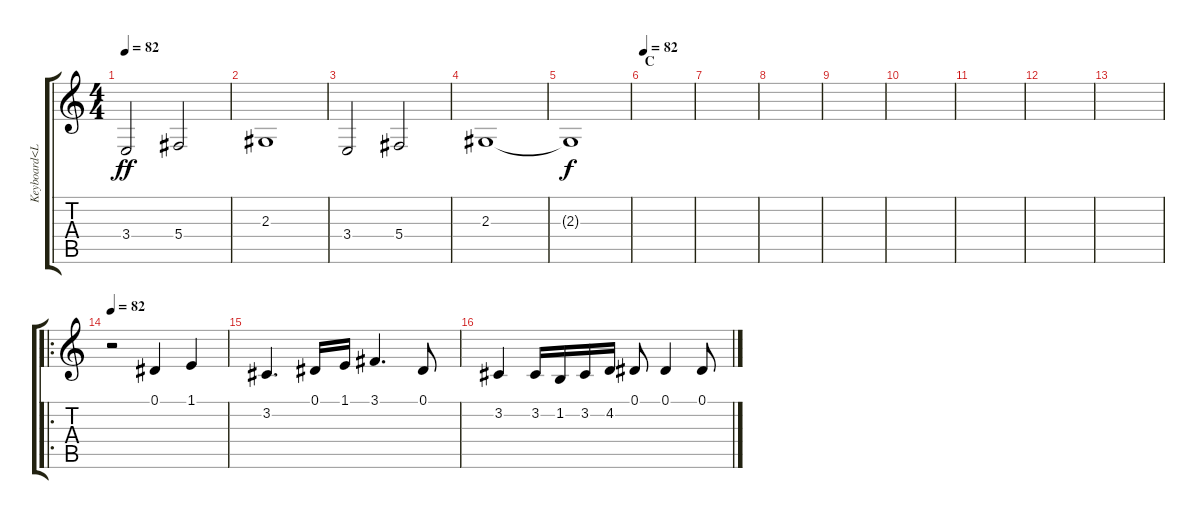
\track ("Keyboard<L>" "Keyboard<L") {instrument stringensemble1}
\staff {score tabs}
\tuning (Eb4 Bb3 Gb3 Db3 Ab2 Eb2) {hide}
\ts (4 4)
\tempo 82
\clef g2
\ks c
3.4.2{dy ff instrument acousticgrandpiano} 5.4.2 |
2.3.1 |
3.4.2 5.4.2 |
2.3.1 |
2.3{t}.1{dy f} |
\section ("" "C")
\tempo 82
|
|
|
|
|
|
|
|
\ro
\tempo 82
r.2 0.1.4{instrument trombone} 1.1.4 |
3.2.4{d} 0.1.16 1.1.16 3.1.4{d} 0.1.8 |
3.2.4 3.2.16 1.2.16 3.2.16 4.2.16 0.1.8 0.1.4 0.1.8
